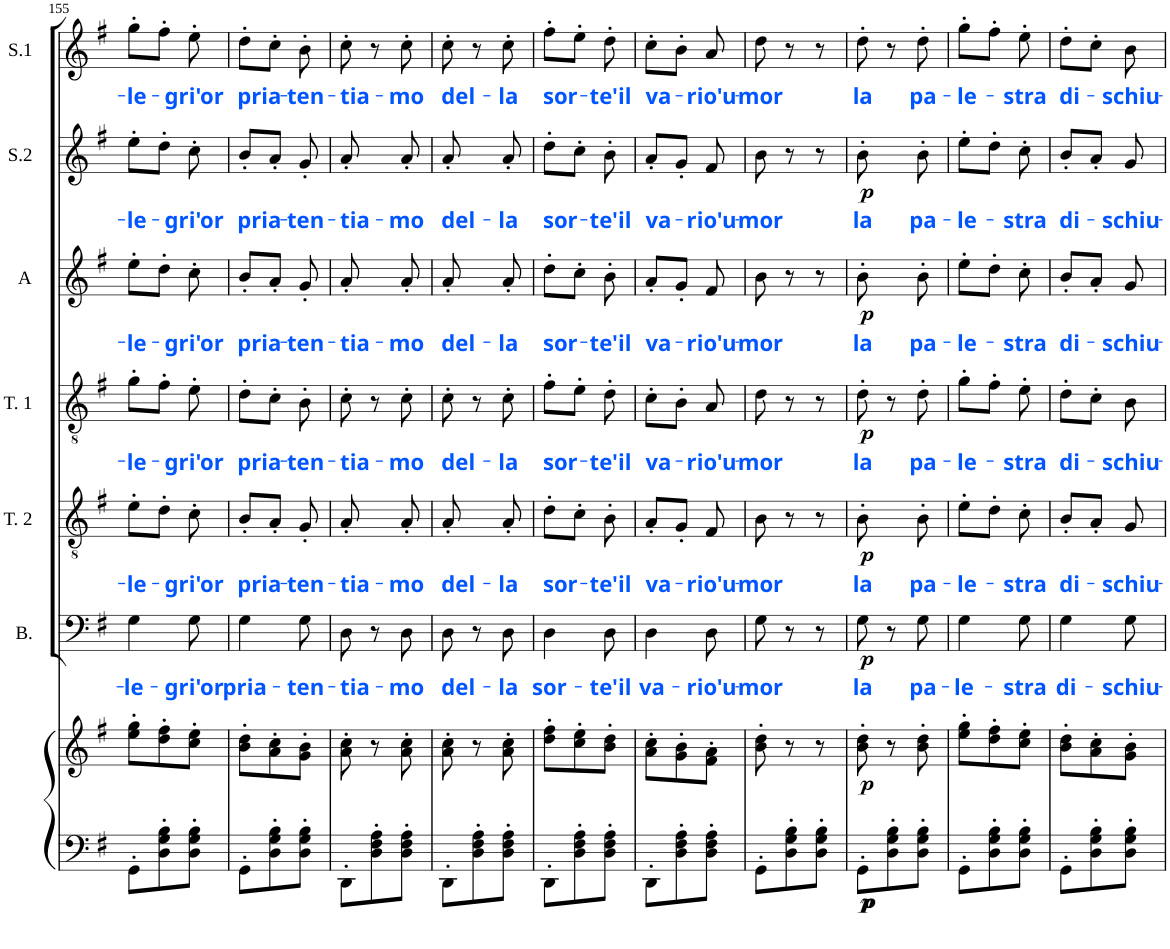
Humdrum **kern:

**kern	**dynam	**kern	**dynam	**kern	**text	**dynam	**kern	**text	**dynam	**kern	**text	**dynam	**kern	**text	**dynam	**kern	**text	**dynam	**kern	**text
*part8	*part8	*part7	*part7	*part6	*part6	*part6	*part5	*part5	*part5	*part4	*part4	*part4	*part3	*part3	*part3	*part2	*part2	*part2	*part1	*part1
*staff8	*staff8	*staff7	*staff7	*staff6	*staff6	*staff6	*staff5	*staff5	*staff5	*staff4	*staff4	*staff4	*staff3	*staff3	*staff3	*staff2	*staff2	*staff2	*staff1	*staff1
*	*	*	*	*I"Bass	*	*	*I"Tenor 2	*	*	*I"Tenor 1	*	*	*I"Alto	*	*	*I"Soprano 2	*	*	*I"Soprano 1	*
*	*	*	*	*I'B.	*	*	*I'T. 2	*	*	*I'T. 1	*	*	*I'A	*	*	*I'S.2	*	*	*I'S.1	*
!!LO:PB:g=z
*clefF4	*	*clefG2	*	*clefF4	*	*	*clefGv2	*	*	*clefGv2	*	*	*clefG2	*	*	*clefG2	*	*	*clefG2	*
*k[f#]	*	*k[f#]	*	*k[f#]	*	*	*k[f#]	*	*	*k[f#]	*	*	*k[f#]	*	*	*k[f#]	*	*	*k[f#]	*
*G:	*	*G:	*	*G:	*	*	*G:	*	*	*G:	*	*	*G:	*	*	*G:	*	*	*G:	*
*M3/8	*	*M3/8	*	*M3/8	*	*	*M3/8	*	*	*M3/8	*	*	*M3/8	*	*	*M3/8	*	*	*M3/8	*
=155	=155	=155	=155	=155	=155	=155	=155	=155	=155	=155	=155	=155	=155	=155	=155	=155	=155	=155	=155	=155
!	!	!	!	!	!LO:LY:b:color=#0055FF	!	!	!LO:LY:b:color=#0055FF	!	!	!LO:LY:b:color=#0055FF	!	!	!LO:LY:b:color=#0055FF	!	!	!LO:LY:b:color=#0055FF	!	!	!LO:LY:b:color=#0055FF
8GG'\L	.	8ee\' 8gg\'L	.	4G\	-le-	.	8e'\L	-le-	.	8g'\L	-le-	.	8ee'\L	-le-	.	8ee'\L	-le-	.	8gg'\L	-le-
8D\' 8G\' 8B\'	.	8dd\' 8ff#\'	.	.	.	.	8d'\J	.	.	8f#'\J	.	.	8dd'\J	.	.	8dd'\J	.	.	8ff#'\J	.
!	!	!	!	!	!LO:LY:b:color=#0055FF	!	!	!LO:LY:b:color=#0055FF	!	!	!LO:LY:b:color=#0055FF	!	!	!LO:LY:b:color=#0055FF	!	!	!LO:LY:b:color=#0055FF	!	!	!LO:LY:b:color=#0055FF
8D\' 8G\' 8B\'J	.	8cc\' 8ee\'J	.	8G\	-gri'or	.	8c'\	-gri'or	.	8e'\	-gri'or	.	8cc'\	-gri'or	.	8cc'\	-gri'or	.	8ee'\	-gri'or
=156	=156	=156	=156	=156	=156	=156	=156	=156	=156	=156	=156	=156	=156	=156	=156	=156	=156	=156	=156	=156
!	!	!	!	!	!LO:LY:b:color=#0055FF	!	!	!LO:LY:b:color=#0055FF	!	!	!LO:LY:b:color=#0055FF	!	!	!LO:LY:b:color=#0055FF	!	!	!LO:LY:b:color=#0055FF	!	!	!LO:LY:b:color=#0055FF
8GG'\L	.	8b\' 8dd\'L	.	4G\	pria-	.	8B'/L	pria-	.	8d'\L	pria-	.	8b'/L	pria-	.	8b'/L	pria-	.	8dd'\L	pria-
8D\' 8G\' 8B\'	.	8a\' 8cc\'	.	.	.	.	8A'/J	.	.	8c'\J	.	.	8a'/J	.	.	8a'/J	.	.	8cc'\J	.
!	!	!	!	!	!LO:LY:b:color=#0055FF	!	!	!LO:LY:b:color=#0055FF	!	!	!LO:LY:b:color=#0055FF	!	!	!LO:LY:b:color=#0055FF	!	!	!LO:LY:b:color=#0055FF	!	!	!LO:LY:b:color=#0055FF
8D\' 8G\' 8B\'J	.	8g\' 8b\'J	.	8G\	-ten-	.	8G'/	-ten-	.	8B'\	-ten-	.	8g'/	-ten-	.	8g'/	-ten-	.	8b'\	-ten-
=157	=157	=157	=157	=157	=157	=157	=157	=157	=157	=157	=157	=157	=157	=157	=157	=157	=157	=157	=157	=157
!	!	!	!	!	!LO:LY:b:color=#0055FF	!	!	!LO:LY:b:color=#0055FF	!	!	!LO:LY:b:color=#0055FF	!	!	!LO:LY:b:color=#0055FF	!	!	!LO:LY:b:color=#0055FF	!	!	!LO:LY:b:color=#0055FF
8DD'\L	.	8a\' 8cc\'	.	8D\	-tia-	.	8A'/	-tia-	.	8c'\	-tia-	.	8a'/	-tia-	.	8a'/	-tia-	.	8cc'\	-tia-
8D\' 8F#\' 8A\'	.	8r	.	8r	.	.	8ryy	.	.	8r	.	.	8ryy	.	.	8ryy	.	.	8r	.
!	!	!	!	!	!LO:LY:b:color=#0055FF	!	!	!LO:LY:b:color=#0055FF	!	!	!LO:LY:b:color=#0055FF	!	!	!LO:LY:b:color=#0055FF	!	!	!LO:LY:b:color=#0055FF	!	!	!LO:LY:b:color=#0055FF
8D\' 8F#\' 8A\'J	.	8a\' 8cc\'	.	8D\	-mo	.	8A'/	-mo	.	8c'\	-mo	.	8a'/	-mo	.	8a'/	-mo	.	8cc'\	-mo
=158	=158	=158	=158	=158	=158	=158	=158	=158	=158	=158	=158	=158	=158	=158	=158	=158	=158	=158	=158	=158
!	!	!	!	!	!LO:LY:b:color=#0055FF	!	!	!LO:LY:b:color=#0055FF	!	!	!LO:LY:b:color=#0055FF	!	!	!LO:LY:b:color=#0055FF	!	!	!LO:LY:b:color=#0055FF	!	!	!LO:LY:b:color=#0055FF
8DD'\L	.	8a\' 8cc\'	.	8D\	del-	.	8A'/	del-	.	8c'\	del-	.	8a'/	del-	.	8a'/	del-	.	8cc'\	del-
8D\' 8F#\' 8A\'	.	8r	.	8r	.	.	8ryy	.	.	8r	.	.	8ryy	.	.	8ryy	.	.	8r	.
!	!	!	!	!	!LO:LY:b:color=#0055FF	!	!	!LO:LY:b:color=#0055FF	!	!	!LO:LY:b:color=#0055FF	!	!	!LO:LY:b:color=#0055FF	!	!	!LO:LY:b:color=#0055FF	!	!	!LO:LY:b:color=#0055FF
8D\' 8F#\' 8A\'J	.	8a\' 8cc\'	.	8D\	-la	.	8A'/	-la	.	8c'\	-la	.	8a'/	-la	.	8a'/	-la	.	8cc'\	-la
=159	=159	=159	=159	=159	=159	=159	=159	=159	=159	=159	=159	=159	=159	=159	=159	=159	=159	=159	=159	=159
!	!	!	!	!	!LO:LY:b:color=#0055FF	!	!	!LO:LY:b:color=#0055FF	!	!	!LO:LY:b:color=#0055FF	!	!	!LO:LY:b:color=#0055FF	!	!	!LO:LY:b:color=#0055FF	!	!	!LO:LY:b:color=#0055FF
8DD'\L	.	8dd\' 8ff#\'L	.	4D\	sor-	.	8d'\L	sor-	.	8f#'\L	sor-	.	8dd'\L	sor-	.	8dd'\L	sor-	.	8ff#'\L	sor-
8D\' 8F#\' 8A\'	.	8cc\' 8ee\'	.	.	.	.	8c'\J	.	.	8e'\J	.	.	8cc'\J	.	.	8cc'\J	.	.	8ee'\J	.
!	!	!	!	!	!LO:LY:b:color=#0055FF	!	!	!LO:LY:b:color=#0055FF	!	!	!LO:LY:b:color=#0055FF	!	!	!LO:LY:b:color=#0055FF	!	!	!LO:LY:b:color=#0055FF	!	!	!LO:LY:b:color=#0055FF
8D\' 8F#\' 8A\'J	.	8b\' 8dd\'J	.	8D\	-te'il	.	8B'\	-te'il	.	8d'\	-te'il	.	8b'\	-te'il	.	8b'\	-te'il	.	8dd'\	-te'il
=160	=160	=160	=160	=160	=160	=160	=160	=160	=160	=160	=160	=160	=160	=160	=160	=160	=160	=160	=160	=160
!	!	!	!	!	!LO:LY:b:color=#0055FF	!	!	!LO:LY:b:color=#0055FF	!	!	!LO:LY:b:color=#0055FF	!	!	!LO:LY:b:color=#0055FF	!	!	!LO:LY:b:color=#0055FF	!	!	!LO:LY:b:color=#0055FF
8DD'\L	.	8a\' 8cc\'L	.	4D\	va-	.	8A'/L	va-	.	8c'\L	va-	.	8a'/L	va-	.	8a'/L	va-	.	8cc'\L	va-
8D\' 8F#\' 8A\'	.	8g\' 8b\'	.	.	.	.	8G'/J	.	.	8B'\J	.	.	8g'/J	.	.	8g'/J	.	.	8b'\J	.
!	!	!	!	!	!LO:LY:b:color=#0055FF	!	!	!LO:LY:b:color=#0055FF	!	!	!LO:LY:b:color=#0055FF	!	!	!LO:LY:b:color=#0055FF	!	!	!LO:LY:b:color=#0055FF	!	!	!LO:LY:b:color=#0055FF
8D\' 8F#\' 8A\'J	.	8f#\' 8a\'J	.	8D\	-rio'u-	.	8F#/	-rio'u-	.	8A/	-rio'u-	.	8f#/	-rio'u-	.	8f#/	-rio'u-	.	8a/	-rio'u-
=161	=161	=161	=161	=161	=161	=161	=161	=161	=161	=161	=161	=161	=161	=161	=161	=161	=161	=161	=161	=161
!	!	!	!	!	!LO:LY:b:color=#0055FF	!	!	!LO:LY:b:color=#0055FF	!	!	!LO:LY:b:color=#0055FF	!	!	!LO:LY:b:color=#0055FF	!	!	!LO:LY:b:color=#0055FF	!	!	!LO:LY:b:color=#0055FF
8GG'\L	.	8b\' 8dd\'	.	8G\	-mor	.	8B\	-mor	.	8d\	-mor	.	8b\	-mor	.	8b\	-mor	.	8dd\	-mor
8D\' 8G\' 8B\'	.	8r	.	8r	.	.	8r	.	.	8r	.	.	8r	.	.	8r	.	.	8r	.
8D\' 8G\' 8B\'J	.	8r	.	8r	.	.	8r	.	.	8r	.	.	8r	.	.	8r	.	.	8r	.
=162	=162	=162	=162	=162	=162	=162	=162	=162	=162	=162	=162	=162	=162	=162	=162	=162	=162	=162	=162	=162
!	!LO:DY:b	!	!	!	!LO:LY:b:color=#0055FF	!	!	!LO:LY:b:color=#0055FF	!	!	!LO:LY:b:color=#0055FF	!	!	!LO:LY:b:color=#0055FF	!	!	!LO:LY:b:color=#0055FF	!	!	!LO:LY:b:color=#0055FF
!	!LO:DY:n=1:b	!	!LO:DY:b	!	!	!LO:DY:b	!	!	!LO:DY:b	!	!	!LO:DY:b	!	!	!LO:DY:b	!	!	!LO:DY:b	!	!
8GG'\L	p p	8b\' 8dd\'	p	8G\	la	p	8B'\	la	p	8d'\	la	p	8b'\	la	p	8b'\	la	p	8dd'\	la
8D\' 8G\' 8B\'	.	8r	.	8r	.	.	8ryy	.	.	8r	.	.	8ryy	.	.	8ryy	.	.	8r	.
!	!	!	!	!	!LO:LY:b:color=#0055FF	!	!	!LO:LY:b:color=#0055FF	!	!	!LO:LY:b:color=#0055FF	!	!	!LO:LY:b:color=#0055FF	!	!	!LO:LY:b:color=#0055FF	!	!	!LO:LY:b:color=#0055FF
8D\' 8G\' 8B\'J	.	8b\' 8dd\'	.	8G\	pa-	.	8B'\	pa-	.	8d'\	pa-	.	8b'\	pa-	.	8b'\	pa-	.	8dd'\	pa-
=163	=163	=163	=163	=163	=163	=163	=163	=163	=163	=163	=163	=163	=163	=163	=163	=163	=163	=163	=163	=163
!	!	!	!	!	!LO:LY:b:color=#0055FF	!	!	!LO:LY:b:color=#0055FF	!	!	!LO:LY:b:color=#0055FF	!	!	!LO:LY:b:color=#0055FF	!	!	!LO:LY:b:color=#0055FF	!	!	!LO:LY:b:color=#0055FF
8GG'\L	.	8ee\' 8gg\'L	.	4G\	-le-	.	8e'\L	-le-	.	8g'\L	-le-	.	8ee'\L	-le-	.	8ee'\L	-le-	.	8gg'\L	-le-
8D\' 8G\' 8B\'	.	8dd\' 8ff#\'	.	.	.	.	8d'\J	.	.	8f#'\J	.	.	8dd'\J	.	.	8dd'\J	.	.	8ff#'\J	.
!	!	!	!	!	!LO:LY:b:color=#0055FF	!	!	!LO:LY:b:color=#0055FF	!	!	!LO:LY:b:color=#0055FF	!	!	!LO:LY:b:color=#0055FF	!	!	!LO:LY:b:color=#0055FF	!	!	!LO:LY:b:color=#0055FF
8D\' 8G\' 8B\'J	.	8cc\' 8ee\'J	.	8G\	-stra	.	8c'\	-stra	.	8e'\	-stra	.	8cc'\	-stra	.	8cc'\	-stra	.	8ee'\	-stra
=164	=164	=164	=164	=164	=164	=164	=164	=164	=164	=164	=164	=164	=164	=164	=164	=164	=164	=164	=164	=164
!	!	!	!	!	!LO:LY:b:color=#0055FF	!	!	!LO:LY:b:color=#0055FF	!	!	!LO:LY:b:color=#0055FF	!	!	!LO:LY:b:color=#0055FF	!	!	!LO:LY:b:color=#0055FF	!	!	!LO:LY:b:color=#0055FF
8GG'\L	.	8b\' 8dd\'L	.	4G\	di-	.	8B'/L	di-	.	8d'\L	di-	.	8b'/L	di-	.	8b'/L	di-	.	8dd'\L	di-
8D\' 8G\' 8B\'	.	8a\' 8cc\'	.	.	.	.	8A'/J	.	.	8c'\J	.	.	8a'/J	.	.	8a'/J	.	.	8cc'\J	.
!	!	!	!	!	!LO:LY:b:color=#0055FF	!	!	!LO:LY:b:color=#0055FF	!	!	!LO:LY:b:color=#0055FF	!	!	!LO:LY:b:color=#0055FF	!	!	!LO:LY:b:color=#0055FF	!	!	!LO:LY:b:color=#0055FF
8D\' 8G\' 8B\'J	.	8g\' 8b\'J	.	8G\	-schiu-	.	8G/	-schiu-	.	8B\	-schiu-	.	8g/	-schiu-	.	8g/	-schiu-	.	8b\	-schiu-
=	=	=	=	=	=	=	=	=	=	=	=	=	=	=	=	=	=	=	=	=
*-	*-	*-	*-	*-	*-	*-	*-	*-	*-	*-	*-	*-	*-	*-	*-	*-	*-	*-	*-	*-
